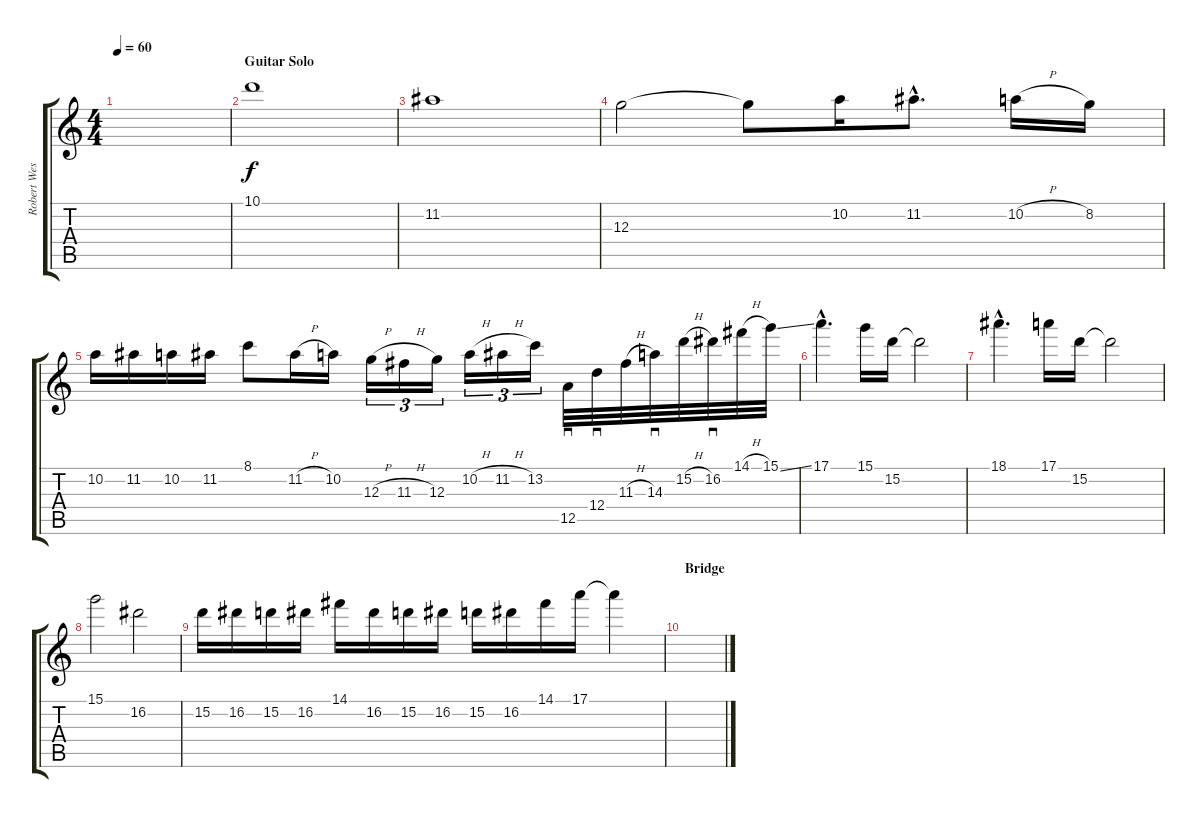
\track ("Robert Westerholt" "Robert Wes") {instrument distortionguitar}
\staff {score tabs}
\tuning (E4 B3 G3 D3 A2 E2) {hide}
\ts (4 4)
\tempo 60
\clef g2
\ks c
|
\section ("" "Guitar Solo")
10.1.1 |
11.2.1 |
12.3.2 12.3{t}.8 10.2.16 11.2{hac}.8{d} 10.2{h}.16 8.2.16 |
10.2.16 11.2.16 10.2.16 11.2.16 8.1.8 11.2{h}.16 10.2.16 12.3{h}.16{tu (3 2)} 11.3{h}.16{tu (3 2)} 12.3.16{tu (3 2)} 10.2{h}.16{tu (3 2)} 11.2{h}.16{tu (3 2)} 13.2.16{tu (3 2)} 12.5.32{sd} 12.4.32{sd} 11.3{h}.32 14.3.32{sd} 15.2{h}.32 16.2.32{sd} 14.1{h}.32 15.1{ss}.32 |
17.1{hac}.4{d} 15.1.16 15.2.16 15.2{t}.2 |
18.1{hac}.4{d} 17.1.16 15.2.16 15.2{t}.2 |
15.1.2 16.2.2 |
15.2.16 16.2.16 15.2.16 16.2.16 14.1.16 16.2.16 15.2.16 16.2.16 15.2.16 16.2.16 14.1.16 17.1.16 17.1{t}.4 |
\section ("" "Bridge")
